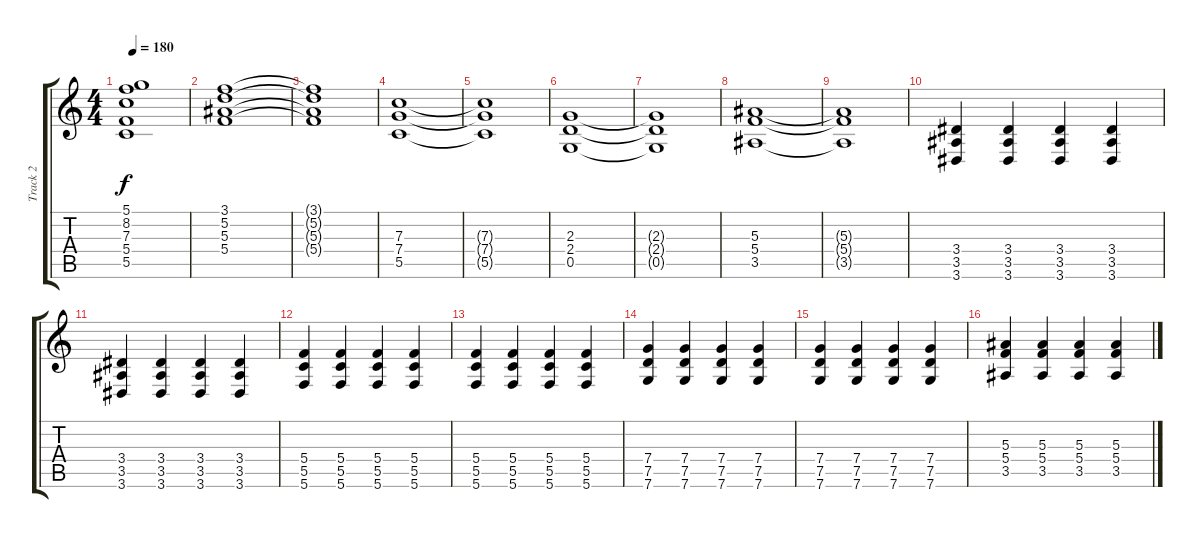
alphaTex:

\track ("Track 2" "Track 2") {instrument distortionguitar}
\staff {score tabs}
\tuning (D4 A3 F3 C3 G2 C2) {hide}
\ts (4 4)
\tempo 180
\clef g2
\ks c
(5.1{t} 8.2{t} 7.3{t} 5.4{t} 5.5{t}).1{dy f} |
(3.1 5.2 5.3 5.4).1 |
(3.1{t} 5.2{t} 5.3{t} 5.4{t}).1 |
(7.3 7.4 5.5).1 |
(7.3{t} 7.4{t} 5.5{t}).1 |
(2.3 2.4 0.5).1 |
(2.3{t} 2.4{t} 0.5{t}).1 |
(5.3 5.4 3.5).1 |
(5.3{t} 5.4{t} 3.5{t}).1 |
(3.4 3.5 3.6).4 (3.4 3.5 3.6).4 (3.4 3.5 3.6).4 (3.4 3.5 3.6).4 |
(3.4 3.5 3.6).4 (3.4 3.5 3.6).4 (3.4 3.5 3.6).4 (3.4 3.5 3.6).4 |
(5.4 5.5 5.6).4 (5.4 5.5 5.6).4 (5.4 5.5 5.6).4 (5.4 5.5 5.6).4 |
(5.4 5.5 5.6).4 (5.4 5.5 5.6).4 (5.4 5.5 5.6).4 (5.4 5.5 5.6).4 |
(7.4 7.5 7.6).4 (7.4 7.5 7.6).4 (7.4 7.5 7.6).4 (7.4 7.5 7.6).4 |
(7.4 7.5 7.6).4 (7.4 7.5 7.6).4 (7.4 7.5 7.6).4 (7.4 7.5 7.6).4 |
(5.3 5.4 3.5).4 (5.3 5.4 3.5).4 (5.3 5.4 3.5).4 (5.3 5.4 3.5).4
